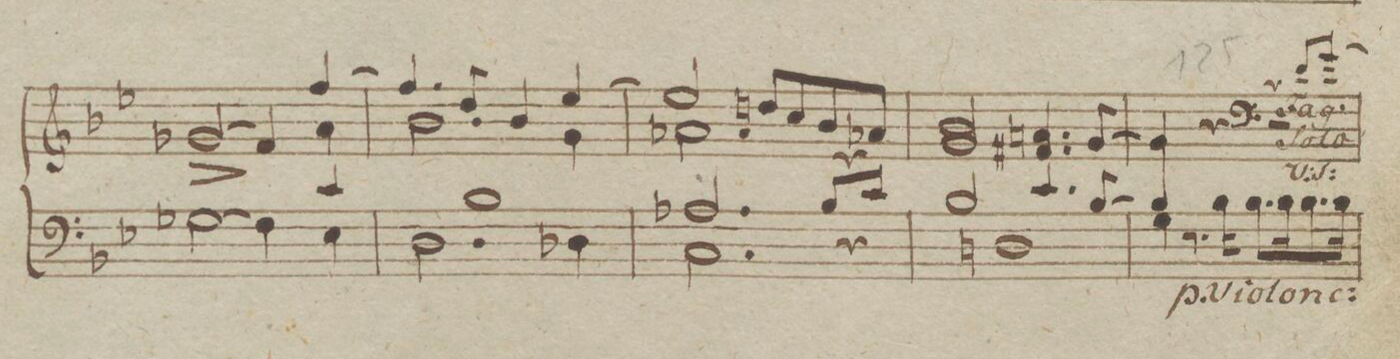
**kern	**dynam
*I"Organo	*
*clefF4	*
*k[b-e-]	*
*met(c)	*
*M4/4	*
*^	*
(2G-X\	2.r	.
4F\)	.	.
4c/	4E-\	.
=122	=122	=122
1B-	2.D\	.
.	4D-X\	.
=123	=123	=123
2.A-X/	2.C\	.
8B-/L	4r	.
8c/J	.	.
*v	*v	*
=124	=124
1Dn	.
=125	=125
4G\	.
8.r	p
16B-\	.
8.B-\L	.
16B-\K	.
8.B-\	.
16B-\Jk	.
=126	=126
*-	*-
